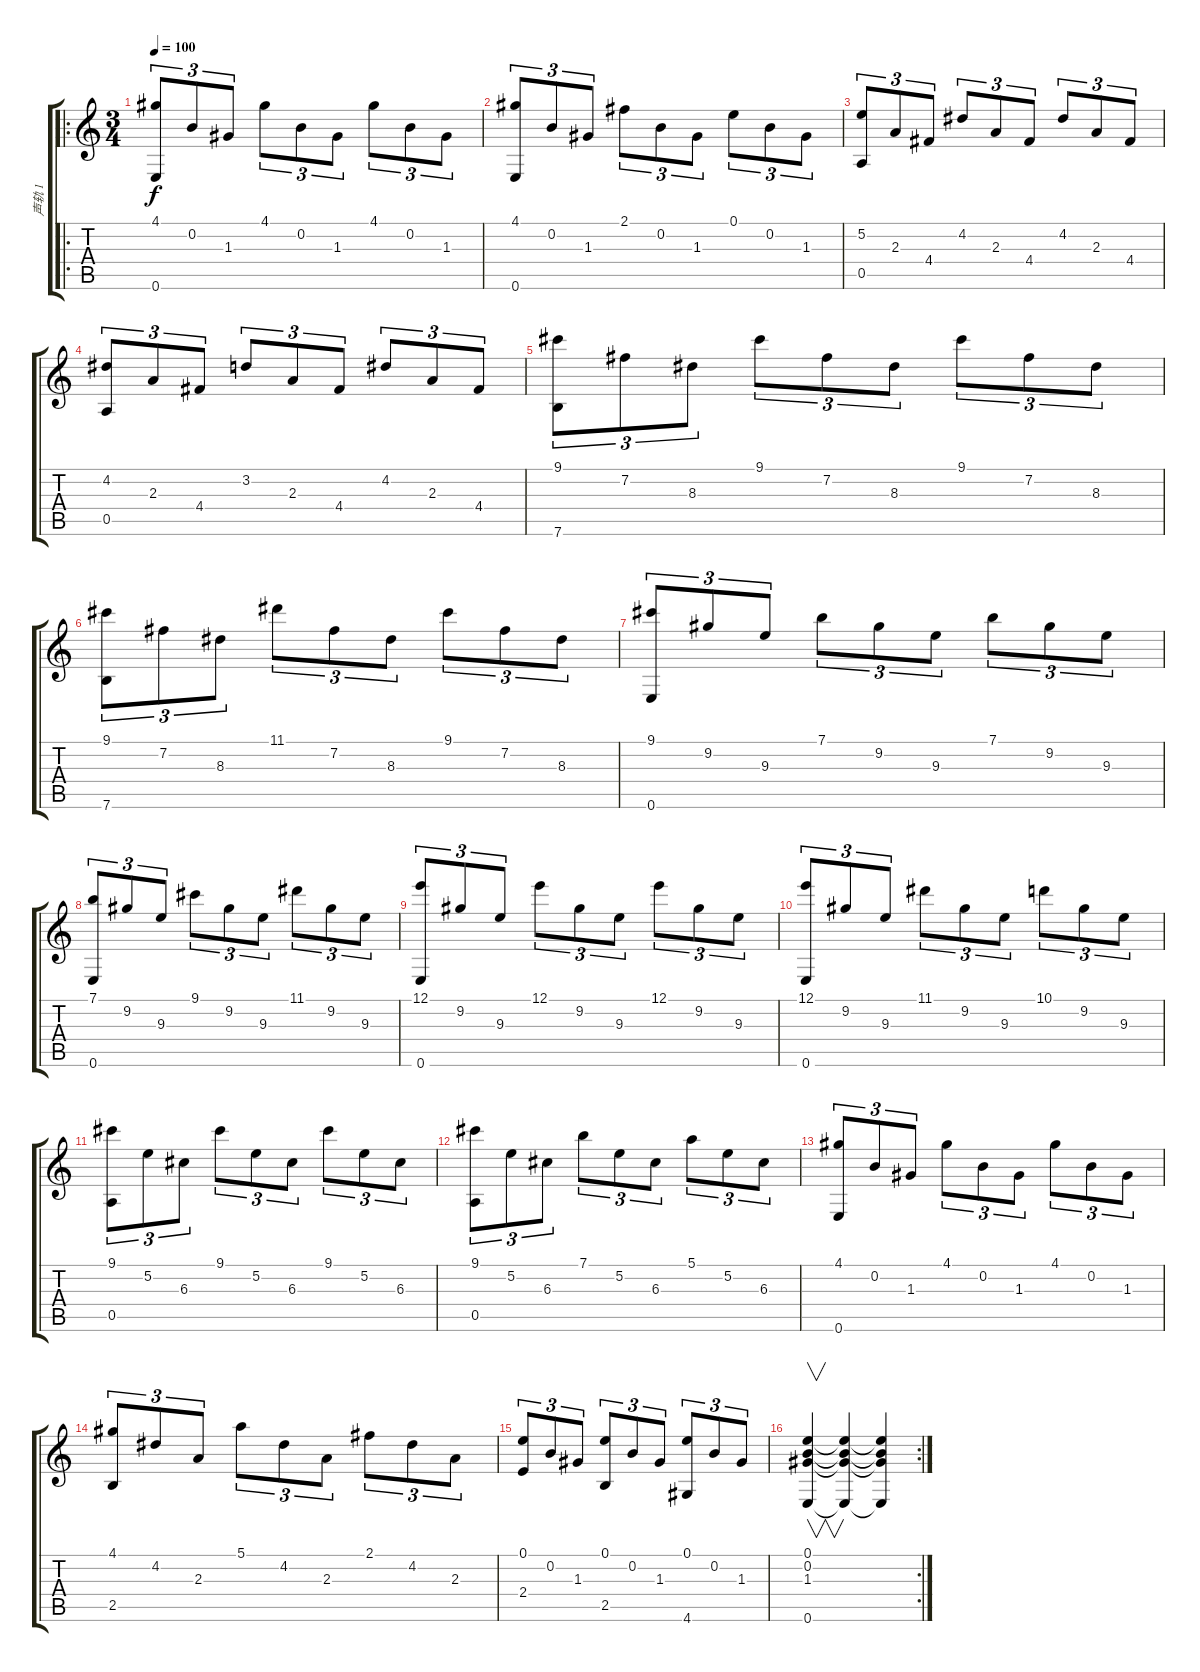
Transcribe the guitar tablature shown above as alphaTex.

\track ("声轨 1" "声轨 1") {instrument acousticguitarnylon}
\staff {score tabs}
\tuning (E4 B3 G3 D3 A2 E2) {hide}
\ro
\ts (3 4)
\tempo 100
\clef g2
\ks c
(4.1 0.6).8{tu (3 2) dy f} 0.2.8{tu (3 2)} 1.3.8{tu (3 2)} 4.1.8{tu (3 2)} 0.2.8{tu (3 2)} 1.3.8{tu (3 2)} 4.1.8{tu (3 2)} 0.2.8{tu (3 2)} 1.3.8{tu (3 2)} |
(4.1 0.6).8{tu (3 2)} 0.2.8{tu (3 2)} 1.3.8{tu (3 2)} 2.1.8{tu (3 2)} 0.2.8{tu (3 2)} 1.3.8{tu (3 2)} 0.1.8{tu (3 2)} 0.2.8{tu (3 2)} 1.3.8{tu (3 2)} |
(5.2 0.5).8{tu (3 2)} 2.3.8{tu (3 2)} 4.4.8{tu (3 2)} 4.2.8{tu (3 2)} 2.3.8{tu (3 2)} 4.4.8{tu (3 2)} 4.2.8{tu (3 2)} 2.3.8{tu (3 2)} 4.4.8{tu (3 2)} |
(4.2 0.5).8{tu (3 2)} 2.3.8{tu (3 2)} 4.4.8{tu (3 2)} 3.2.8{tu (3 2)} 2.3.8{tu (3 2)} 4.4.8{tu (3 2)} 4.2.8{tu (3 2)} 2.3.8{tu (3 2)} 4.4.8{tu (3 2)} |
(9.1 7.6).8{tu (3 2)} 7.2.8{tu (3 2)} 8.3.8{tu (3 2)} 9.1.8{tu (3 2)} 7.2.8{tu (3 2)} 8.3.8{tu (3 2)} 9.1.8{tu (3 2)} 7.2.8{tu (3 2)} 8.3.8{tu (3 2)} |
(9.1 7.6).8{tu (3 2)} 7.2.8{tu (3 2)} 8.3.8{tu (3 2)} 11.1.8{tu (3 2)} 7.2.8{tu (3 2)} 8.3.8{tu (3 2)} 9.1.8{tu (3 2)} 7.2.8{tu (3 2)} 8.3.8{tu (3 2)} |
(9.1 0.6).8{tu (3 2)} 9.2.8{tu (3 2)} 9.3.8{tu (3 2)} 7.1.8{tu (3 2)} 9.2.8{tu (3 2)} 9.3.8{tu (3 2)} 7.1.8{tu (3 2)} 9.2.8{tu (3 2)} 9.3.8{tu (3 2)} |
(7.1 0.6).8{tu (3 2)} 9.2.8{tu (3 2)} 9.3.8{tu (3 2)} 9.1.8{tu (3 2)} 9.2.8{tu (3 2)} 9.3.8{tu (3 2)} 11.1.8{tu (3 2)} 9.2.8{tu (3 2)} 9.3.8{tu (3 2)} |
(12.1 0.6).8{tu (3 2)} 9.2.8{tu (3 2)} 9.3.8{tu (3 2)} 12.1.8{tu (3 2)} 9.2.8{tu (3 2)} 9.3.8{tu (3 2)} 12.1.8{tu (3 2)} 9.2.8{tu (3 2)} 9.3.8{tu (3 2)} |
(12.1 0.6).8{tu (3 2)} 9.2.8{tu (3 2)} 9.3.8{tu (3 2)} 11.1.8{tu (3 2)} 9.2.8{tu (3 2)} 9.3.8{tu (3 2)} 10.1.8{tu (3 2)} 9.2.8{tu (3 2)} 9.3.8{tu (3 2)} |
(9.1 0.5).8{tu (3 2)} 5.2.8{tu (3 2)} 6.3.8{tu (3 2)} 9.1.8{tu (3 2)} 5.2.8{tu (3 2)} 6.3.8{tu (3 2)} 9.1.8{tu (3 2)} 5.2.8{tu (3 2)} 6.3.8{tu (3 2)} |
(9.1 0.5).8{tu (3 2)} 5.2.8{tu (3 2)} 6.3.8{tu (3 2)} 7.1.8{tu (3 2)} 5.2.8{tu (3 2)} 6.3.8{tu (3 2)} 5.1.8{tu (3 2)} 5.2.8{tu (3 2)} 6.3.8{tu (3 2)} |
(4.1 0.6).8{tu (3 2)} 0.2.8{tu (3 2)} 1.3.8{tu (3 2)} 4.1.8{tu (3 2)} 0.2.8{tu (3 2)} 1.3.8{tu (3 2)} 4.1.8{tu (3 2)} 0.2.8{tu (3 2)} 1.3.8{tu (3 2)} |
(4.1 2.5).8{tu (3 2)} 4.2.8{tu (3 2)} 2.3.8{tu (3 2)} 5.1.8{tu (3 2)} 4.2.8{tu (3 2)} 2.3.8{tu (3 2)} 2.1.8{tu (3 2)} 4.2.8{tu (3 2)} 2.3.8{tu (3 2)} |
(0.1 2.4).8{tu (3 2)} 0.2.8{tu (3 2)} 1.3.8{tu (3 2)} (0.1 2.5).8{tu (3 2)} 0.2.8{tu (3 2)} 1.3.8{tu (3 2)} (0.1 4.6).8{tu (3 2)} 0.2.8{tu (3 2)} 1.3.8{tu (3 2)} |
\rc 2
(0.1 0.2 1.3 0.6).4{v} (0.1{t} 0.2{t} 1.3{t} 0.6{t}).4 (0.1{t} 0.2{t} 1.3{t} 0.6{t}).4
